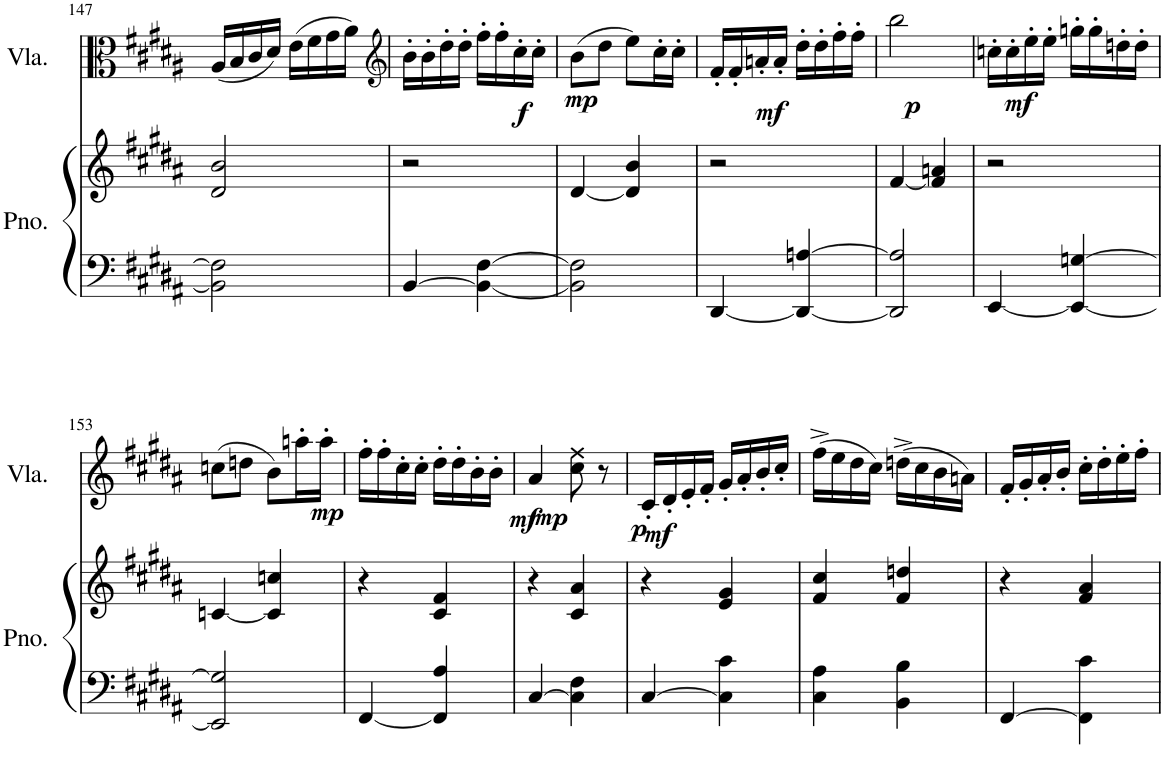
**kern	**kern	**kern	**dynam
*part2	*part2	*part1	*part1
*staff3	*staff2	*staff1	*staff1
*I"Piano	*	*I"Viola	*
*I'Pno.	*	*I'Vla.	*
!!LO:PB:g=z
*clefF4	*clefG2	*clefC3	*
*k[f#c#g#d#a#]	*k[f#c#g#d#a#]	*k[f#c#g#d#a#]	*
*M2/4	*M2/4	*M2/4	*
=147	=147	=147	=147
2BB\] 2F#\]	2d#/ 2b/	(16A#/LL	.
.	.	16B/	.
.	.	16c#/	.
.	.	16d#/JJ)	.
.	.	(16e\LL	.
.	.	16f#\	.
.	.	16g#\	.
.	.	16a#\JJ)	.
=148	=148	=148	=148
*	*	*clefG2	*
!	!	!	!LO:DY:b
[4BB/	2r	16b'\LL	f
.	.	16b'\	.
.	.	16dd#'\	.
.	.	16dd#'\JJ	.
4BB\_ [4F#\	.	16ff#'\LL	.
.	.	16ff#'\	.
.	.	16cc#'\	.
.	.	16cc#'\JJ	.
=149	=149	=149	=149
!	!	!	!LO:DY:b
2BB\] 2F#\]	[4d#/	(8b\L	mp
.	.	8dd#\J	.
.	4d#/] 4b/	8ee\L)	.
!	!	!	!LO:DY:b
.	.	16cc#'\L	mf
.	.	16cc#'\JJ	.
=150	=150	=150	=150
[4DD#/	2r	16f#'/LL	.
.	.	16f#'/	.
.	.	16an'/	.
.	.	16a'/JJ	.
4DD#/_ [4An/	.	16dd#'\LL	.
.	.	16dd#'\	.
.	.	16ff#'\	.
.	.	16ff#'\JJ	.
=151	=151	=151	=151
!	!	!	!LO:DY:b
2DD#/] 2A/]	[4f#/	2bb\	p
.	4f#/] 4an/	.	.
=152	=152	=152	=152
!	!	!	!LO:DY:b
[4EE/	2r	16ccn'\LL	mf
.	.	16cc'\	.
.	.	16ee'\	.
.	.	16ee'\JJ	.
4EE/_ [4Gn/	.	16ggn'\LL	.
.	.	16gg'\	.
.	.	16ddn'\	.
.	.	16dd'\JJ	.
!!LO:LB:g=z
=153	=153	=153	=153
!	!	!	!LO:DY:b
2EE/] 2G/]	[4cn/	(8ccn\L	mp
.	.	8ddn\J	.
.	4c/] 4ccn/	8b\L)	.
!	!	!	!LO:DY:b
.	.	16aan'\L	mf
.	.	16aa'\JJ	.
=154	=154	=154	=154
[4FF#/	4r	16ff#'\LL	.
.	.	16ff#'\	.
.	.	16cc#'\	.
.	.	16cc#'\JJ	.
4FF#/] 4A#/	4c#/ 4f#/	16dd#'\LL	.
.	.	16dd#'\	.
.	.	16b'\	.
.	.	16b'\JJ	.
=155	=155	=155	=155
!	!	!	!LO:DY:b
[4C#/	4r	4a#/	mp
!	!	!	!LO:DY:b
4C#\] 4F#\	4c#/ 4a#/	8cc#\ 8ff#\	p
.	.	8r	.
=156	=156	=156	=156
!	!	!	!LO:DY:b
[4C#/	4r	16c#'/LL	mf
.	.	16d#'/	.
.	.	16e'/	.
.	.	16f#'/JJ	.
4C#\] 4c#\	4e/ 4g#/	16g#'/LL	.
.	.	16a#'/	.
.	.	16b'/	.
.	.	16cc#'/JJ	.
=157	=157	=157	=157
4C#\ 4A#\	4f#/ 4cc#/	(16ff#^\LL	.
.	.	16ee\	.
.	.	16dd#\	.
.	.	16cc#\JJ)	.
4BB\ 4B\	4f#/ 4ddn/	(16ddn^\LL	.
.	.	16cc#\	.
.	.	16b\	.
.	.	16an\JJ)	.
=158	=158	=158	=158
[4FF#/	4r	16f#'/LL	.
.	.	16g#'/	.
.	.	16a#'/	.
.	.	16b'/JJ	.
4FF#\] 4c#\	4f#/ 4a#/	16cc#'\LL	.
.	.	16dd#'\	.
.	.	16ee'\	.
.	.	16ff#'\JJ	.
=	=	=	=
*-	*-	*-	*-
